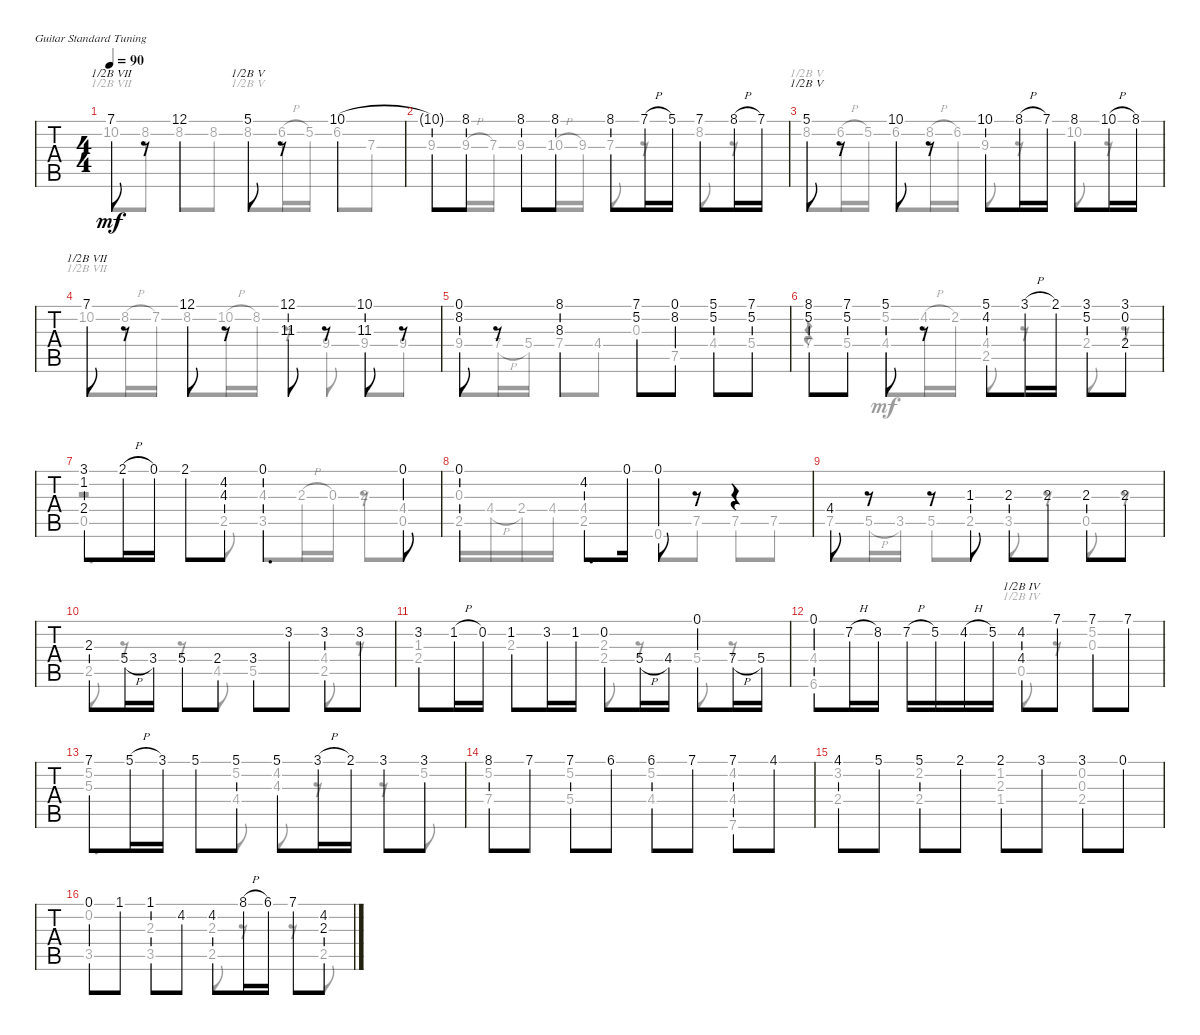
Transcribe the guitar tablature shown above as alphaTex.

\defaultSystemsLayout 4
\bracketExtendMode groupsimilarinstruments
\singleTrackTrackNamePolicy hidden
\firstSystemTrackNameOrientation horizontal
\otherSystemsTrackNameOrientation horizontal
\track ("Classical Guitar" "S-Gt") {instrument acousticguitarsteel}
\staff {tabs}
\tuning (E4 B3 G3 D3 A2 E2)
\voice
\ts (4 4)
\tempo 90
\clef g2
\ks c
7.1{lf 2}.8{dy mf barre (7 half)} r.8 12.1{lf 5}.4 5.1{lf 2}.8{barre (5 half)} r.8 10.1{lf 5}.4 |
10.1{t}.8 8.1{lf 5}.8 8.1{lf 5}.8 8.1.8 8.1{lf 5}.8 7.1{h lf 4}.16 5.1{lf 2}.16 7.1{lf 3}.8 8.1{h lf 5}.16 7.1{lf 3}.16 |
5.1{lf 2}.8{barre (5 half)} r.8 10.1{lf 5}.8 r.8 10.1{lf 5}.8 8.1{h lf 3}.16 7.1{lf 2}.16 8.1{lf 2}.8 10.1{h lf 5}.16 8.1{lf 3}.16 |
7.1{lf 2}.8{barre (7 half)} r.8 12.1{lf 5}.8 r.8 (12.1{lf 5} 11.3{lf 4}).8 r.8 (11.3 10.1).8 r.8 |
(0.1 8.2{lf 3}).8 r.8 (8.1{lf 5} 8.3{lf 4}).4 (7.1 5.2).8 (8.2 0.1).8 (5.1 5.2).8 (5.2 7.1).8 |
(8.1 5.2).8 (5.2 7.1).8 5.1.8 r.8 (5.1{lf 5} 4.2{lf 4}).8 3.1{h lf 3}.16 2.1{lf 2}.16 (3.1{lf 3} 5.2{lf 5}).8 (0.2 3.1 2.4).8 |
(3.1{lf 5} 1.2{lf 2} 2.4{lf 3}).8 2.1{h lf 4}.16 0.1.16 2.1.8 (4.2 4.3).8 0.1.4{d} 0.1.8 |
0.1.4 4.2{lf 5}.8{d} 0.1.16 0.1.8 r.8 r.4 |
4.4.8 r.8 r.8 1.3.8 2.3.8 2.3.8 2.3.8 2.3.8 |
2.3.8 5.4{h}.16 3.4.16 5.4.8 2.4{lf 2}.8 3.4.8 3.2{lf 3}.8 3.2{lf 3}.8 3.2{lf 5}.8 |
3.2.8 1.2{h}.16 0.2.16 1.2{lf 2}.8 3.2{lf 5}.16 1.2{lf 2}.16 0.2.8 5.4{h lf 3}.16 4.4{lf 2}.16 0.1.8 7.4{h lf 5}.16 5.4{lf 3}.16 |
0.1.8 7.2{h}.16 8.2.16 7.2{h}.16 5.2.16 4.2{h}.16 5.2.16 (4.2 4.4).8{barre (4 half)} 7.1{lf 5}.8 7.1{lf 5}.8 7.1.8 |
7.1.8 5.1{h}.16 3.1.16 5.1{lf 5}.8 5.1{lf 5}.8 5.1.8 3.1{h}.16 2.1.16 3.1.8 3.1.8 |
8.1{lf 5}.8 7.1{lf 5}.8 7.1{lf 5}.8 6.1{lf 4}.8 6.1.8 7.1.8 7.1{lf 5}.8 4.1.8 |
4.1{lf 5}.8 5.1{lf 5}.8 5.1{lf 5}.8 2.1{lf 5}.8 2.1{lf 5}.8 3.1{lf 5}.8 3.1{lf 5}.8 0.1.8 |
0.1.8 1.1.8 1.1{lf 2}.8 4.2{lf 5}.8 4.2{lf 5}.8 8.1{h}.16 6.1.16 7.1.8 (4.2 2.3).8
\voice
\clef g2
\ottava regular
\simile none
\ks c
10.2{lf 5}.8{dy mf barre (7 half)} 8.2{lf 3}.8 8.2{lf 2}.8 8.2{lf 4}.8 8.2{lf 4}.8{barre (5 half)} 6.2{h lf 3}.16 5.2{lf 2}.16 6.2{lf 2}.8 7.3{lf 3}.8 |
9.3{lf 2}.8 9.3{h lf 2}.16 7.3{lf 4}.16 9.3{lf 2}.8 10.3{h lf 3}.16 9.3{lf 2}.16 7.3{lf 4}.8 r.8 8.2{lf 4}.8 r.8 |
8.2.8{barre (5 half)} 6.2{h lf 3}.16 5.2{lf 2}.16 6.2{lf 2}.8 8.2{h lf 3}.16 6.2{lf 2}.16 9.3{lf 4}.8 r.8 10.2{lf 4}.8 r.8 |
10.2{lf 5}.8{barre (7 half)} 8.2{h lf 3}.16 7.2{lf 2}.16 8.2{lf 2}.8 10.2{h lf 3}.16 8.2{lf 2}.16 r.8 9.4{lf 2}.8 9.4.8 9.4{lf 2}.8 |
9.4{lf 4}.8 7.4{h lf 4}.16 5.4{lf 2}.16 7.4{lf 3}.8 4.4{lf 2}.8 0.3.8 7.5.8 4.4.8 5.4.8 |
7.4.8{beam invert} 5.4.8 4.4.8{beam invert} 4.2{h}.16 2.2.16 (4.4{lf 3} 2.5{lf 2}).8{beam invert} r.8{beam invert} 2.4{lf 2}.8{beam invert} r.8{beam invert} |
0.5.4{d beam invert} 2.5{lf 2}.8{beam invert} 3.5{lf 3}.4{beam invert} r.8{beam invert} 0.5.8{beam invert} |
0.3.16{beam invert} 4.4{h lf 4}.16 2.4{lf 2}.16 4.4{lf 4}.16 4.4{lf 4}.4{beam invert} 0.6.8{beam invert} 7.5{lf 2}.8 7.5.8{beam invert} 7.5.8 |
7.5.8 5.5{h}.16 3.5.16 5.5.8 2.5.8 3.5.8 r.8 0.5.8 r.8 |
2.5.8 r.8 r.8 4.5{lf 4}.8 5.5.4 (2.5{lf 2} 4.4{lf 4}).8 r.8 |
(1.3{lf 2} 2.4{lf 3}).4 2.3.4 (2.3{lf 4} 2.4{lf 3}).8 r.8 5.4{lf 3}.8 r.8 |
(4.4 6.6).2 0.5.8{barre (4 half)} r.8 (5.2{lf 3} 0.3).4 |
(5.3 5.2).4{d} (5.2{lf 4} 4.4).8 (4.3 4.2).8 r.8 r.8 5.2.8 |
(5.2{lf 2} 7.4{lf 4}).4 (5.4 5.2).4 (5.2 4.4).4 (7.6{lf 3} 4.4 4.2).4 |
(3.2{lf 3} 2.4{lf 2}).4 (2.4 2.2).4 (1.2{lf 3} 2.3{lf 4} 1.4{lf 2}).4 (2.4{lf 3} 0.3 0.2).4 |
(0.2 3.5).4 (3.5{lf 4} 2.3{lf 3}).4 (2.3 2.5).8 r.8 r.8 2.5.8
\voice
\clef g2
\ottava regular
\simile none
\ks c
|
|
|
|
|
r.4 5.2.4 |
r.2 4.3.8{beam invert} 2.3{h lf 2}.16 0.3.16 2.3{lf 2}.8{beam invert} 4.4{lf 4}.8 |
2.5{lf 2}.4 2.5{lf 2}.4 |
|
|
|
|
|
|
|
